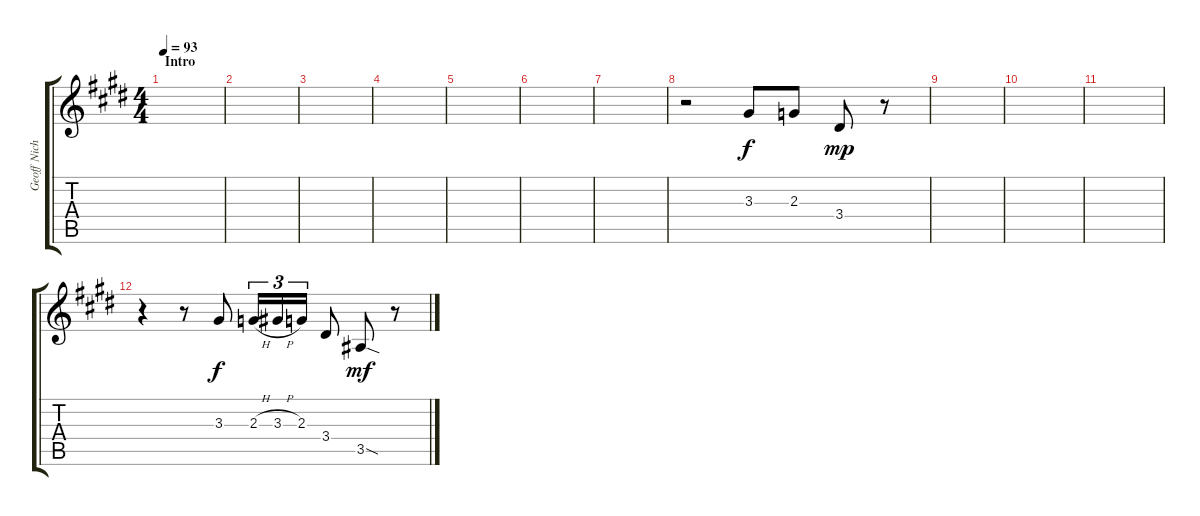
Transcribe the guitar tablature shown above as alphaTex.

\track ("Geoff Nichols" "Geoff Nich") {instrument rockorgan}
\staff {score tabs}
\tuning (D5 A4 F4 C4 G3 D3) {hide}
\ts (4 4)
\section ("" "Intro")
\tempo 93
\clef g2
\ks c#minor
|
|
|
|
|
|
|
r.2 3.3.8 2.3.8 3.4.8{dy mp} r.8 |
|
|
|
r.4 r.8 3.3.8{dy f} 2.3{h}.16{tu (3 2)} 3.3{h}.16{tu (3 2)} 2.3.16{tu (3 2)} 3.4.8 3.5{sod}.8{dy mf} r.8
